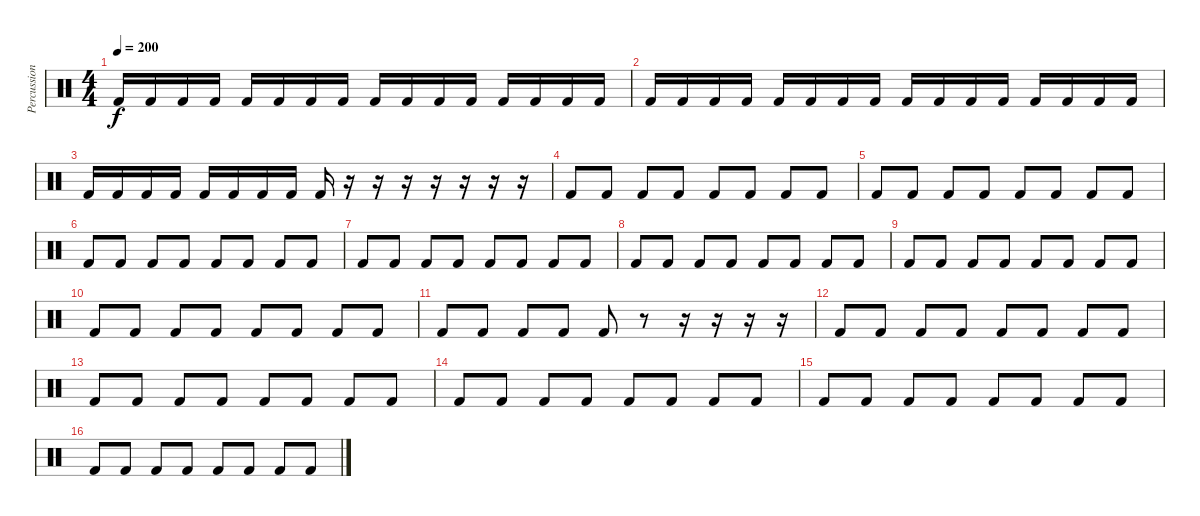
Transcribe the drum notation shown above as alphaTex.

\track ("Percussion" "Percussion") {instrument percussion}
\staff {score}
\articulation defaults
\ts (4 4)
\tempo 200
\clef neutral
\ks c "Kick (hit) 2".16{dy f} "Kick (hit) 2".16 "Kick (hit) 2".16 "Kick (hit) 2".16 "Kick (hit) 2".16 "Kick (hit) 2".16 "Kick (hit) 2".16 "Kick (hit) 2".16 "Kick (hit) 2".16 "Kick (hit) 2".16 "Kick (hit) 2".16 "Kick (hit) 2".16 "Kick (hit) 2".16 "Kick (hit) 2".16 "Kick (hit) 2".16 "Kick (hit) 2".16
|
"Kick (hit) 2".16 "Kick (hit) 2".16 "Kick (hit) 2".16 "Kick (hit) 2".16 "Kick (hit) 2".16 "Kick (hit) 2".16 "Kick (hit) 2".16 "Kick (hit) 2".16 "Kick (hit) 2".16 "Kick (hit) 2".16 "Kick (hit) 2".16 "Kick (hit) 2".16 "Kick (hit) 2".16 "Kick (hit) 2".16 "Kick (hit) 2".16 "Kick (hit) 2".16 |
"Kick (hit) 2".16 "Kick (hit) 2".16 "Kick (hit) 2".16 "Kick (hit) 2".16 "Kick (hit) 2".16 "Kick (hit) 2".16 "Kick (hit) 2".16 "Kick (hit) 2".16 "Kick (hit) 2".16 r.16 r.16 r.16 r.16 r.16 r.16 r.16 |
"Kick (hit) 2".8 "Kick (hit) 2".8 "Kick (hit) 2".8 "Kick (hit) 2".8 "Kick (hit) 2".8 "Kick (hit) 2".8 "Kick (hit) 2".8 "Kick (hit) 2".8 |
"Kick (hit) 2".8 "Kick (hit) 2".8 "Kick (hit) 2".8 "Kick (hit) 2".8 "Kick (hit) 2".8 "Kick (hit) 2".8 "Kick (hit) 2".8 "Kick (hit) 2".8 |
"Kick (hit) 2".8 "Kick (hit) 2".8 "Kick (hit) 2".8 "Kick (hit) 2".8 "Kick (hit) 2".8 "Kick (hit) 2".8 "Kick (hit) 2".8 "Kick (hit) 2".8 |
"Kick (hit) 2".8 "Kick (hit) 2".8 "Kick (hit) 2".8 "Kick (hit) 2".8 "Kick (hit) 2".8 "Kick (hit) 2".8 "Kick (hit) 2".8 "Kick (hit) 2".8 |
"Kick (hit) 2".8 "Kick (hit) 2".8 "Kick (hit) 2".8 "Kick (hit) 2".8 "Kick (hit) 2".8 "Kick (hit) 2".8 "Kick (hit) 2".8 "Kick (hit) 2".8 |
"Kick (hit) 2".8 "Kick (hit) 2".8 "Kick (hit) 2".8 "Kick (hit) 2".8 "Kick (hit) 2".8 "Kick (hit) 2".8 "Kick (hit) 2".8 "Kick (hit) 2".8 |
"Kick (hit) 2".8 "Kick (hit) 2".8 "Kick (hit) 2".8 "Kick (hit) 2".8 "Kick (hit) 2".8 "Kick (hit) 2".8 "Kick (hit) 2".8 "Kick (hit) 2".8 |
"Kick (hit) 2".8 "Kick (hit) 2".8 "Kick (hit) 2".8 "Kick (hit) 2".8 "Kick (hit) 2".8 r.8 r.16 r.16 r.16 r.16 |
"Kick (hit) 2".8 "Kick (hit) 2".8 "Kick (hit) 2".8 "Kick (hit) 2".8 "Kick (hit) 2".8 "Kick (hit) 2".8 "Kick (hit) 2".8 "Kick (hit) 2".8 |
"Kick (hit) 2".8 "Kick (hit) 2".8 "Kick (hit) 2".8 "Kick (hit) 2".8 "Kick (hit) 2".8 "Kick (hit) 2".8 "Kick (hit) 2".8 "Kick (hit) 2".8 |
"Kick (hit) 2".8 "Kick (hit) 2".8 "Kick (hit) 2".8 "Kick (hit) 2".8 "Kick (hit) 2".8 "Kick (hit) 2".8 "Kick (hit) 2".8 "Kick (hit) 2".8 |
"Kick (hit) 2".8 "Kick (hit) 2".8 "Kick (hit) 2".8 "Kick (hit) 2".8 "Kick (hit) 2".8 "Kick (hit) 2".8 "Kick (hit) 2".8 "Kick (hit) 2".8 |
"Kick (hit) 2".8 "Kick (hit) 2".8 "Kick (hit) 2".8 "Kick (hit) 2".8 "Kick (hit) 2".8 "Kick (hit) 2".8 "Kick (hit) 2".8 "Kick (hit) 2".8
